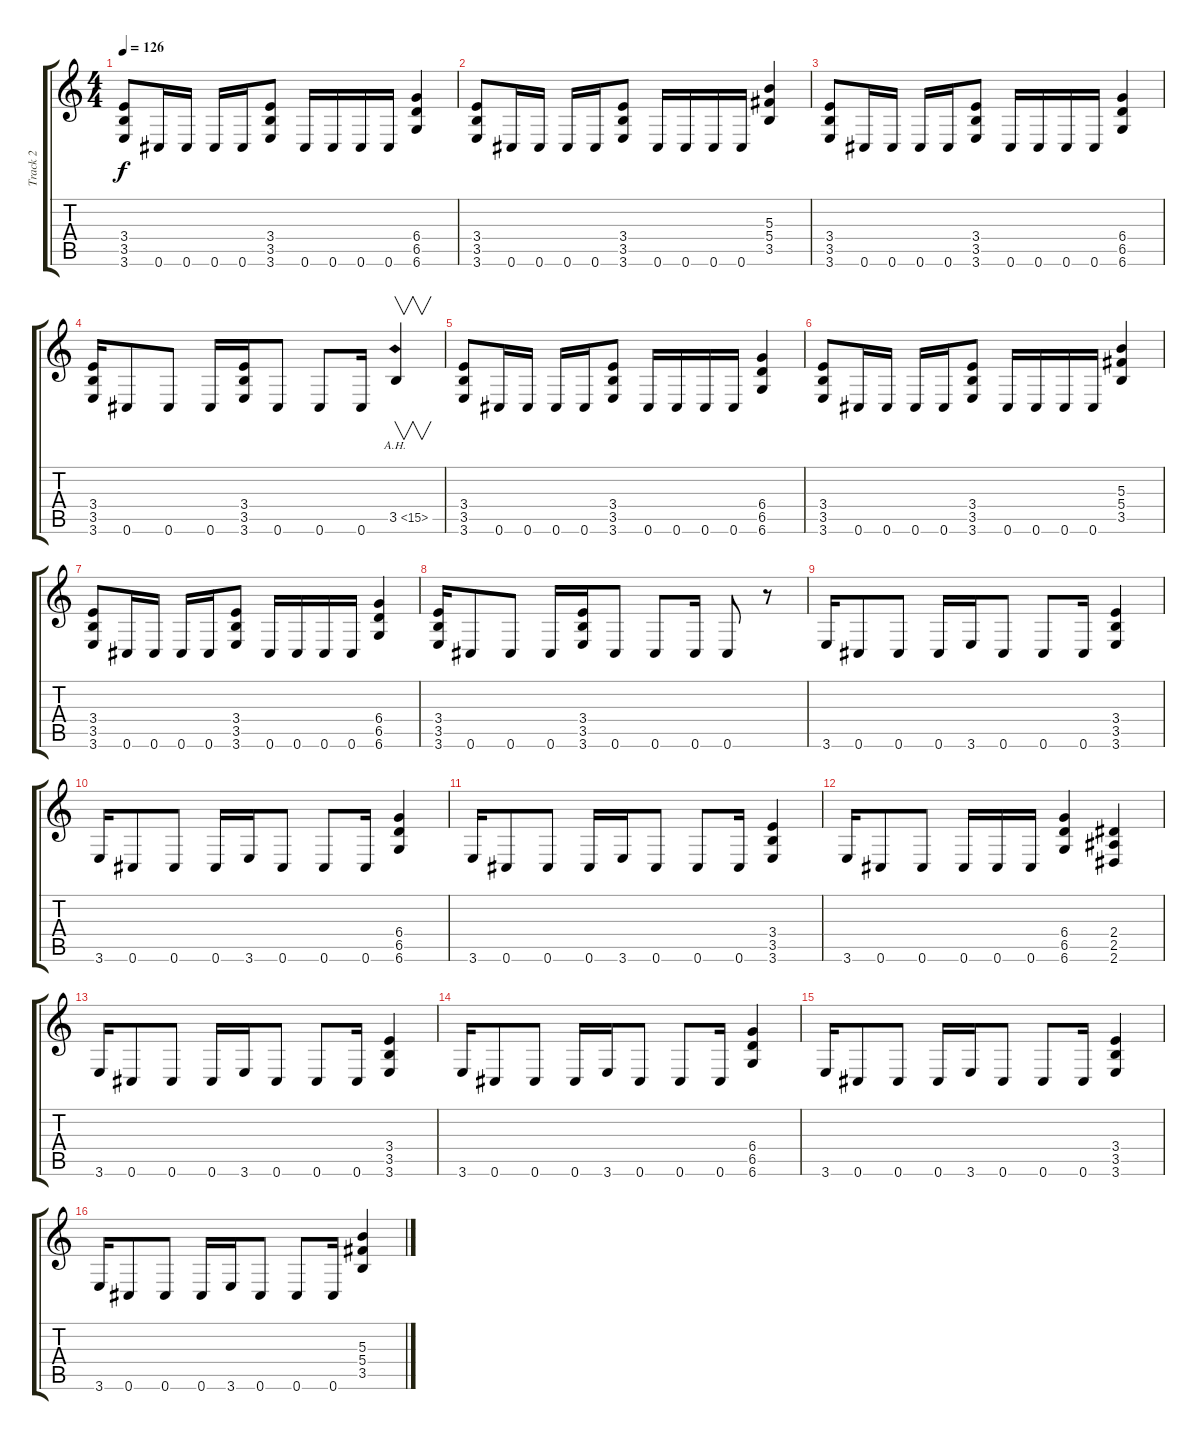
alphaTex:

\track ("Track 2" "Track 2") {instrument distortionguitar}
\staff {score tabs}
\tuning (Eb4 Bb3 Gb3 Db3 Ab2 Db2) {hide}
\ts (4 4)
\tempo 126
\clef g2
\ks c
(3.4 3.5 3.6).8{dy f} 0.6.16 0.6.16 0.6.16 0.6.16 (3.4 3.5 3.6).8 0.6.16 0.6.16 0.6.16 0.6.16 (6.4 6.5 6.6).4 |
(3.4 3.5 3.6).8 0.6.16 0.6.16 0.6.16 0.6.16 (3.4 3.5 3.6).8 0.6.16 0.6.16 0.6.16 0.6.16 (5.3 5.4 3.5).4 |
(3.4 3.5 3.6).8 0.6.16 0.6.16 0.6.16 0.6.16 (3.4 3.5 3.6).8 0.6.16 0.6.16 0.6.16 0.6.16 (6.4 6.5 6.6).4 |
(3.4 3.5 3.6).16 0.6.8 0.6.8 0.6.16 (3.4 3.5 3.6).16 0.6.8 0.6.8 0.6.16 3.5{ah 12}.4{v} |
(3.4 3.5 3.6).8 0.6.16 0.6.16 0.6.16 0.6.16 (3.4 3.5 3.6).8 0.6.16 0.6.16 0.6.16 0.6.16 (6.4 6.5 6.6).4 |
(3.4 3.5 3.6).8 0.6.16 0.6.16 0.6.16 0.6.16 (3.4 3.5 3.6).8 0.6.16 0.6.16 0.6.16 0.6.16 (5.3 5.4 3.5).4 |
(3.4 3.5 3.6).8 0.6.16 0.6.16 0.6.16 0.6.16 (3.4 3.5 3.6).8 0.6.16 0.6.16 0.6.16 0.6.16 (6.4 6.5 6.6).4 |
(3.4 3.5 3.6).16 0.6.8 0.6.8 0.6.16 (3.4 3.5 3.6).16 0.6.8 0.6.8 0.6.16 0.6.8 r.8 |
3.6.16 0.6.8 0.6.8 0.6.16 3.6.16 0.6.8 0.6.8 0.6.16 (3.4 3.5 3.6).4 |
3.6.16 0.6.8 0.6.8 0.6.16 3.6.16 0.6.8 0.6.8 0.6.16 (6.4 6.5 6.6).4 |
3.6.16 0.6.8 0.6.8 0.6.16 3.6.16 0.6.8 0.6.8 0.6.16 (3.4 3.5 3.6).4 |
3.6.16 0.6.8 0.6.8 0.6.16 0.6.16 0.6.16 (6.4 6.5 6.6).4 (2.4 2.5 2.6).4 |
3.6.16 0.6.8 0.6.8 0.6.16 3.6.16 0.6.8 0.6.8 0.6.16 (3.4 3.5 3.6).4 |
3.6.16 0.6.8 0.6.8 0.6.16 3.6.16 0.6.8 0.6.8 0.6.16 (6.4 6.5 6.6).4 |
3.6.16 0.6.8 0.6.8 0.6.16 3.6.16 0.6.8 0.6.8 0.6.16 (3.4 3.5 3.6).4 |
3.6.16 0.6.8 0.6.8 0.6.16 3.6.16 0.6.8 0.6.8 0.6.16 (5.3 5.4 3.5).4
